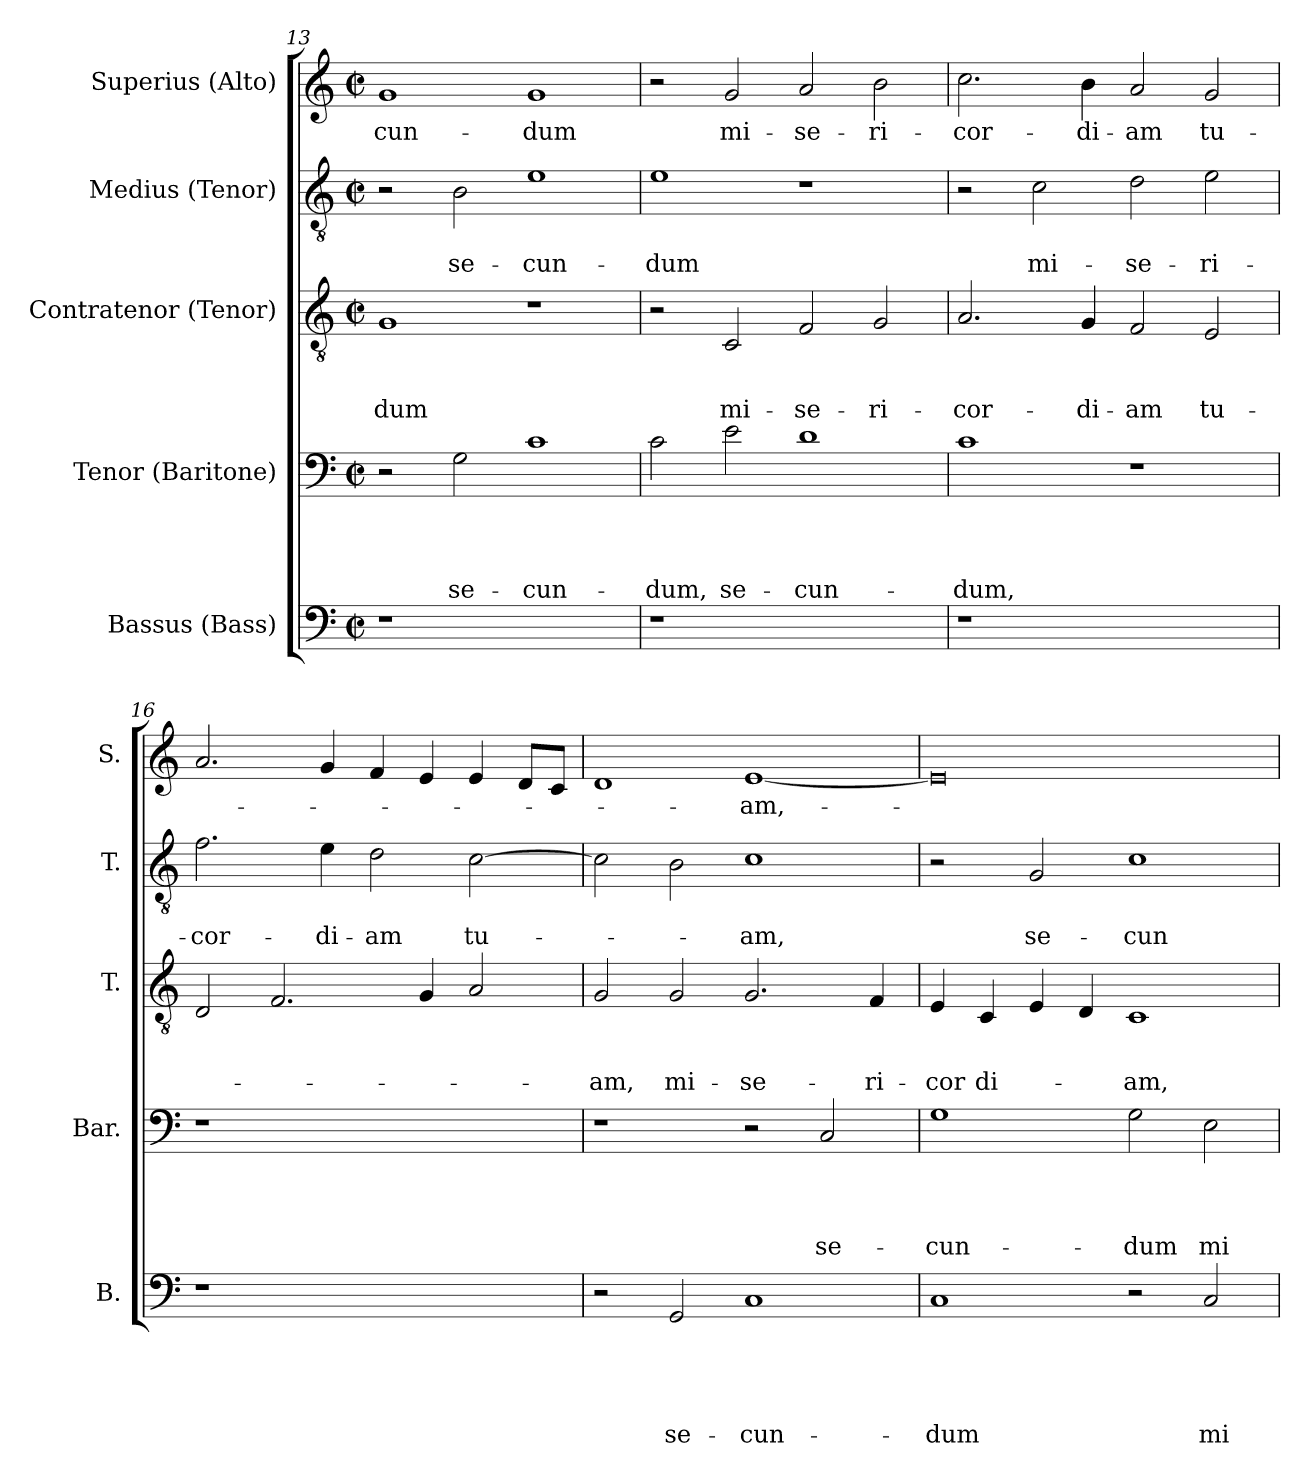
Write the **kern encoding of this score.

**kern	**text	**text	**text	**text	**text	**kern	**text	**text	**text	**text	**kern	**text	**text	**text	**kern	**text	**text	**kern	**text
*part5	*part5	*part5	*part5	*part5	*part5	*part4	*part4	*part4	*part4	*part4	*part3	*part3	*part3	*part3	*part2	*part2	*part2	*part1	*part1
*staff5	*staff5	*staff5	*staff5	*staff5	*staff5	*staff4	*staff4	*staff4	*staff4	*staff4	*staff3	*staff3	*staff3	*staff3	*staff2	*staff2	*staff2	*staff1	*staff1
*I"Bassus (Bass)	*	*	*	*	*	*I"Tenor (Baritone)	*	*	*	*	*I"Contratenor (Tenor)	*	*	*	*I"Medius (Tenor)	*	*	*I"Superius (Alto)	*
*I'B.	*	*	*	*	*	*I'Bar.	*	*	*	*	*I'T.	*	*	*	*I'T.	*	*	*I'S.	*
!!LO:PB:g=z
*clefF4	*	*	*	*	*	*clefF4	*	*	*	*	*clefGv2	*	*	*	*clefGv2	*	*	*clefG2	*
*k[]	*	*	*	*	*	*k[]	*	*	*	*	*k[]	*	*	*	*k[]	*	*	*k[]	*
*C:	*	*	*	*	*	*C:	*	*	*	*	*C:	*	*	*	*C:	*	*	*C:	*
*M2/2	*	*	*	*	*	*M2/2	*	*	*	*	*M2/2	*	*	*	*M2/2	*	*	*M2/2	*
*met(c|)	*	*	*	*	*	*met(c|)	*	*	*	*	*met(c|)	*	*	*	*met(c|)	*	*	*met(c|)	*
=13	=13	=13	=13	=13	=13	=13	=13	=13	=13	=13	=13	=13	=13	=13	=13	=13	=13	=13	=13
!LO:N:vis=1	!	!	!	!	!	!	!	!	!	!	!	!	!	!LO:LY:b	!	!	!	!	!LO:LY:b
1r	.	.	.	.	.	2r	.	.	.	.	1G	.	.	-dum	2r	.	.	1g	-cun-
!	!	!	!	!	!	!	!	!	!	!LO:LY:b	!	!	!	!	!	!	!LO:LY:b	!	!
.	.	.	.	.	.	2G\	.	.	.	se-	.	.	.	.	2B\	.	se-	.	.
!	!	!	!	!	!	!	!	!	!	!LO:LY:b	!	!	!	!	!	!	!LO:LY:b	!	!LO:LY:b
1ryy	.	.	.	.	.	1c	.	.	.	-cun-	1r	.	.	.	1e	.	-cun-	1g	-dum
=14	=14	=14	=14	=14	=14	=14	=14	=14	=14	=14	=14	=14	=14	=14	=14	=14	=14	=14	=14
!LO:N:vis=1	!	!	!	!	!	!	!	!	!	!LO:LY:b	!	!	!	!	!	!	!LO:LY:b	!	!
1r	.	.	.	.	.	2c\	.	.	.	-dum,	2r	.	.	.	1e	.	-dum	2r	.
!	!	!	!	!	!	!	!	!	!	!LO:LY:b	!	!	!	!LO:LY:b	!	!	!	!	!LO:LY:b
.	.	.	.	.	.	2e\	.	.	.	se-	2C/	.	.	mi-	.	.	.	2g/	mi-
!	!	!	!	!	!	!	!	!	!	!LO:LY:b	!	!	!	!LO:LY:b	!	!	!	!	!LO:LY:b
1ryy	.	.	.	.	.	1d	.	.	.	-cun-	2F/	.	.	-se-	1r	.	.	2a/	-se-
!	!	!	!	!	!	!	!	!	!	!	!	!	!	!LO:LY:b	!	!	!	!	!LO:LY:b
.	.	.	.	.	.	.	.	.	.	.	2G/	.	.	-ri-	.	.	.	2b\	-ri-
=15	=15	=15	=15	=15	=15	=15	=15	=15	=15	=15	=15	=15	=15	=15	=15	=15	=15	=15	=15
!LO:N:vis=1	!	!	!	!	!	!	!	!	!	!LO:LY:b	!	!	!	!LO:LY:b	!	!	!	!	!LO:LY:b
1r	.	.	.	.	.	1c	.	.	.	-dum,	2.A/	.	.	-cor-	2r	.	.	2.cc\	-cor-
!	!	!	!	!	!	!	!	!	!	!	!	!	!	!	!	!	!LO:LY:b	!	!
.	.	.	.	.	.	.	.	.	.	.	.	.	.	.	2c\	.	mi-	.	.
!	!	!	!	!	!	!	!	!	!	!	!	!	!	!LO:LY:b	!	!	!	!	!LO:LY:b
.	.	.	.	.	.	.	.	.	.	.	4G/	.	.	-di-	.	.	.	4b\	-di-
!	!	!	!	!	!	!	!	!	!	!	!	!	!	!LO:LY:b	!	!	!LO:LY:b	!	!LO:LY:b
1ryy	.	.	.	.	.	1r	.	.	.	.	2F/	.	.	-am	2d\	.	-se-	2a/	-am
!	!	!	!	!	!	!	!	!	!	!	!	!	!	!LO:LY:b	!	!	!LO:LY:b	!	!LO:LY:b
.	.	.	.	.	.	.	.	.	.	.	2E/	.	.	tu-	2e\	.	-ri-	2g/	tu-
=16	=16	=16	=16	=16	=16	=16	=16	=16	=16	=16	=16	=16	=16	=16	=16	=16	=16	=16	=16
!LO:N:vis=1	!	!	!	!	!	!LO:N:vis=1	!	!	!	!	!	!	!	!	!	!	!LO:LY:b	!	!
1r	.	.	.	.	.	1r	.	.	.	.	2D/	.	.	.	2.f\	.	-cor-	2.a/	.
.	.	.	.	.	.	.	.	.	.	.	2.F/	.	.	.	.	.	.	.	.
!	!	!	!	!	!	!	!	!	!	!	!	!	!	!	!	!	!LO:LY:b	!	!
.	.	.	.	.	.	.	.	.	.	.	.	.	.	.	4e\	.	-di-	4g/	.
!	!	!	!	!	!	!	!	!	!	!	!	!	!	!	!	!	!LO:LY:b	!	!
1ryy	.	.	.	.	.	1ryy	.	.	.	.	.	.	.	.	2d\	.	-am	4f/	.
.	.	.	.	.	.	.	.	.	.	.	4G/	.	.	.	.	.	.	4e/	.
!	!	!	!	!	!	!	!	!	!	!	!	!	!	!	!	!	!LO:LY:b	!	!
.	.	.	.	.	.	.	.	.	.	.	2A/	.	.	.	[<2c\	.	tu-	4e/	.
.	.	.	.	.	.	.	.	.	.	.	.	.	.	.	.	.	.	8d/L	.
.	.	.	.	.	.	.	.	.	.	.	.	.	.	.	.	.	.	8c/J	.
!!LO:LB:g=z
=17	=17	=17	=17	=17	=17	=17	=17	=17	=17	=17	=17	=17	=17	=17	=17	=17	=17	=17	=17
!	!	!	!	!	!	!	!	!	!	!	!	!	!	!LO:LY:b	!	!	!	!	!
2r	.	.	.	.	.	1r	.	.	.	.	2G/	.	.	-am,	2c\]	.	.	1d	.
!	!	!	!	!	!LO:LY:b	!	!	!	!	!	!	!	!	!LO:LY:b	!	!	!	!	!
2GG/	.	.	.	.	se-	.	.	.	.	.	2G/	.	.	mi-	2B\	.	.	.	.
!	!	!	!	!	!LO:LY:b	!	!	!	!	!	!	!	!	!LO:LY:b	!	!	!LO:LY:b	!	!LO:LY:b
1C	.	.	.	.	-cun-	2r	.	.	.	.	2.G/	.	.	-se-	1c	.	-am,	[<1e	-am,-
!	!	!	!	!	!	!	!	!	!	!LO:LY:b	!	!	!	!	!	!	!	!	!
.	.	.	.	.	.	2C/	.	.	.	se-	.	.	.	.	.	.	.	.	.
!	!	!	!	!	!	!	!	!	!	!	!	!	!	!LO:LY:b	!	!	!	!	!
.	.	.	.	.	.	.	.	.	.	.	4F/	.	.	-ri-	.	.	.	.	.
=18	=18	=18	=18	=18	=18	=18	=18	=18	=18	=18	=18	=18	=18	=18	=18	=18	=18	=18	=18
!	!	!	!	!	!LO:LY:b	!	!	!	!	!LO:LY:b	!	!	!	!LO:LY:b	!	!	!	!	!
1C	.	.	.	.	-dum	1G	.	.	.	-cun-	4E/	.	.	-cor	2r	.	.	0e]	.
!	!	!	!	!	!	!	!	!	!	!	!	!	!	!LO:LY:b	!	!	!	!	!
.	.	.	.	.	.	.	.	.	.	.	4C/	.	.	di-	.	.	.	.	.
!	!	!	!	!	!	!	!	!	!	!	!	!	!	!	!	!	!LO:LY:b	!	!
.	.	.	.	.	.	.	.	.	.	.	4E/	.	.	.	2G/	.	se-	.	.
.	.	.	.	.	.	.	.	.	.	.	4D/	.	.	.	.	.	.	.	.
!	!	!	!	!	!	!	!	!	!	!LO:LY:b	!	!	!	!LO:LY:b	!	!	!LO:LY:b	!	!
2r	.	.	.	.	.	2G\	.	.	.	-dum	1C	.	.	-am,	1c	.	-cun-	.	.
!	!	!	!	!	!LO:LY:b	!	!	!	!	!LO:LY:b	!	!	!	!	!	!	!	!	!
2C/	.	.	.	.	mi-	2E\	.	.	.	mi-	.	.	.	.	.	.	.	.	.
=	=	=	=	=	=	=	=	=	=	=	=	=	=	=	=	=	=	=	=
*-	*-	*-	*-	*-	*-	*-	*-	*-	*-	*-	*-	*-	*-	*-	*-	*-	*-	*-	*-
